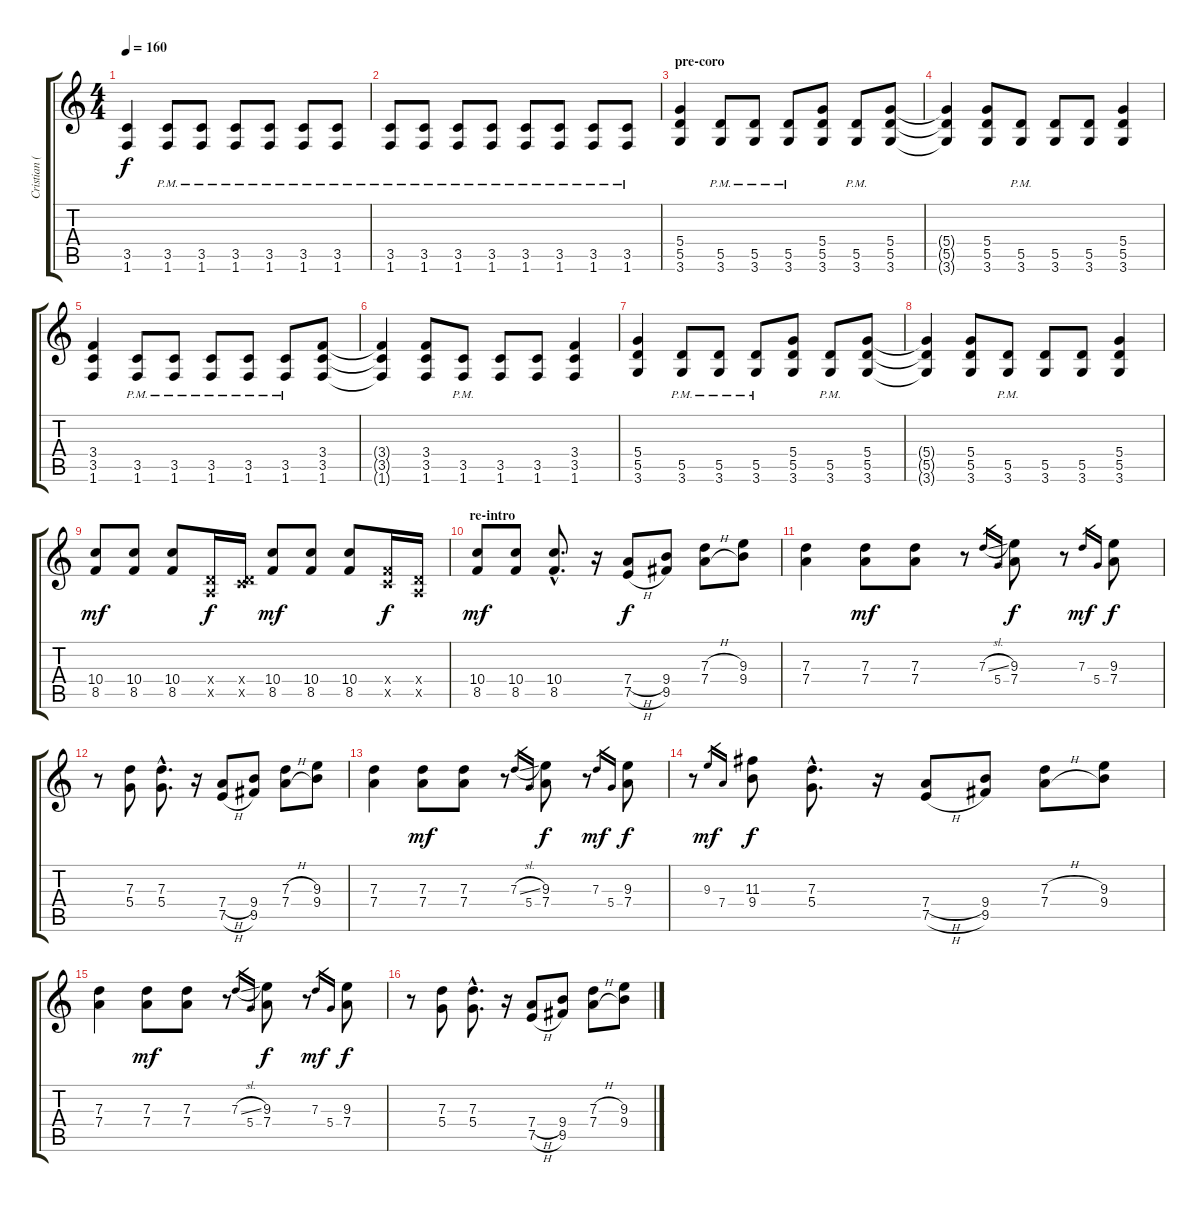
\track ("Cristian (guitarra)" "Cristian (") {instrument overdrivenguitar}
\staff {score tabs}
\tuning (E4 B3 G3 D3 A2 E2) {hide}
\ts (4 4)
\tempo 160
\clef g2
\ks c
(3.5 1.6).4{dy f} (3.5{pm} 1.6{pm}).8 (3.5{pm} 1.6{pm}).8 (3.5{pm} 1.6{pm}).8 (3.5{pm} 1.6{pm}).8 (3.5{pm} 1.6{pm}).8 (3.5{pm} 1.6{pm}).8 |
(3.5{pm} 1.6{pm}).8 (3.5{pm} 1.6{pm}).8 (3.5{pm} 1.6{pm}).8 (3.5{pm} 1.6{pm}).8 (3.5{pm} 1.6{pm}).8 (3.5{pm} 1.6{pm}).8 (3.5{pm} 1.6{pm}).8 (3.5{pm} 1.6{pm}).8 |
\section ("" "pre-coro")
(5.4 5.5 3.6).4 (5.5{pm} 3.6).8 (5.5{pm} 3.6).8 (5.5{pm} 3.6).8 (5.4 5.5 3.6).8 (5.5{pm} 3.6).8 (5.4 5.5 3.6).8 |
(5.4{t} 5.5{t} 3.6{t}).4 (5.4 5.5 3.6).8 (5.5{pm} 3.6{pm}).8 (5.5 3.6).8 (5.5 3.6).8 (5.4 5.5 3.6).4 |
(3.4 3.5 1.6).4 (3.5{pm} 1.6).8 (3.5{pm} 1.6).8 (3.5{pm} 1.6).8 (3.5{pm} 1.6).8 (3.5{pm} 1.6).8 (3.4 3.5 1.6).8 |
(3.4{t} 3.5{t} 1.6{t}).4 (3.4 3.5 1.6).8 (3.5{pm} 1.6{pm}).8 (3.5 1.6).8 (3.5 1.6).8 (3.4 3.5 1.6).4 |
(5.4 5.5 3.6).4 (5.5{pm} 3.6).8 (5.5{pm} 3.6).8 (5.5{pm} 3.6).8 (5.4 5.5 3.6).8 (5.5{pm} 3.6).8 (5.4 5.5 3.6).8 |
(5.4{t} 5.5{t} 3.6{t}).4 (5.4 5.5 3.6).8 (5.5{pm} 3.6{pm}).8 (5.5 3.6).8 (5.5 3.6).8 (5.4 5.5 3.6).4 |
(10.4 8.5).8{dy mf} (10.4 8.5).8 (10.4 8.5).8 (0.4{x} 0.5{x}).16{dy f} (0.4{x} 3.5{x}).16 (10.4 8.5).8{dy mf} (10.4 8.5).8 (10.4 8.5).8 (3.4{x} 3.5{x}).16{dy f} (0.4{x} 0.5{x}).16 |
\section ("" "re-intro")
(10.4 8.5).8{dy mf} (10.4 8.5).8 (10.4{hac} 8.5{hac}).8{d} r.16 (7.4{h} 7.5{h}).8{dy f} (9.4 9.5).8 (7.3{h} 7.4{h}).8 (9.3 9.4).8 |
(7.3 7.4).4 (7.3 7.4).8{dy mf} (7.3 7.4).8 r.8 7.3{sl}.16{gr} 5.4.16{gr} (9.3 7.4).8{dy f} r.8 7.3.16{gr dy mf} 5.4.16{gr} (9.3 7.4).8{dy f} |
r.8 (7.3 5.4).8 (7.3{hac} 5.4{hac}).8{d} r.16 (7.4{h} 7.5{h}).8 (9.4 9.5).8 (7.3{h} 7.4{h}).8 (9.3 9.4).8 |
(7.3 7.4).4 (7.3 7.4).8{dy mf} (7.3 7.4).8 r.8 7.3{sl}.16{gr} 5.4.16{gr} (9.3 7.4).8{dy f} r.8 7.3.16{gr dy mf} 5.4.16{gr} (9.3 7.4).8{dy f} |
r.8 9.3.16{gr dy mf} 7.4.16{gr} (11.3 9.4).8{dy f} (7.3{hac} 5.4{hac}).8{d} r.16 (7.4{h} 7.5{h}).8 (9.4 9.5).8 (7.3{h} 7.4{h}).8 (9.3 9.4).8 |
(7.3 7.4).4 (7.3 7.4).8{dy mf} (7.3 7.4).8 r.8 7.3{sl}.16{gr} 5.4.16{gr} (9.3 7.4).8{dy f} r.8 7.3.16{gr dy mf} 5.4.16{gr} (9.3 7.4).8{dy f} |
r.8 (7.3 5.4).8 (7.3{hac} 5.4{hac}).8{d} r.16 (7.4{h} 7.5{h}).8 (9.4 9.5).8 (7.3{h} 7.4{h}).8 (9.3 9.4).8
